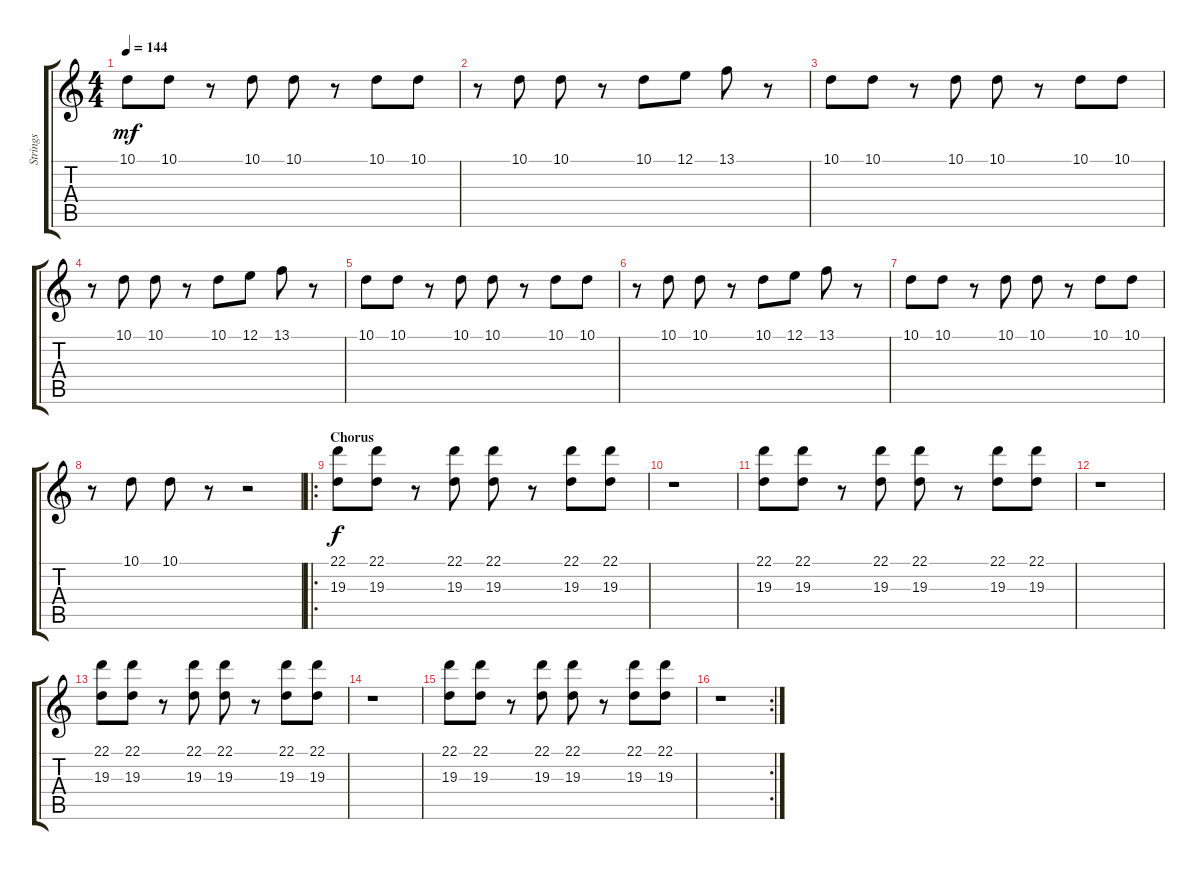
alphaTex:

\track ("Strings" "Strings") {instrument stringensemble1}
\staff {score tabs}
\tuning (E4 B3 G3 D3 A2 E2) {hide}
\ts (4 4)
\tempo 144
\clef g2
\ks c
10.1.8{dy mf} 10.1.8 r.8 10.1.8 10.1.8 r.8 10.1.8 10.1.8 |
r.8 10.1.8 10.1.8 r.8 10.1.8 12.1.8 13.1.8 r.8 |
10.1.8 10.1.8 r.8 10.1.8 10.1.8 r.8 10.1.8 10.1.8 |
r.8 10.1.8 10.1.8 r.8 10.1.8 12.1.8 13.1.8 r.8 |
10.1.8 10.1.8 r.8 10.1.8 10.1.8 r.8 10.1.8 10.1.8 |
r.8 10.1.8 10.1.8 r.8 10.1.8 12.1.8 13.1.8 r.8 |
10.1.8 10.1.8 r.8 10.1.8 10.1.8 r.8 10.1.8 10.1.8 |
r.8 10.1.8 10.1.8 r.8 r.2 |
\ro
\section ("" "Chorus")
(22.1 19.3).8{dy f} (22.1 19.3).8 r.8 (22.1 19.3).8 (22.1 19.3).8 r.8 (22.1 19.3).8 (22.1 19.3).8 |
r.1 |
(22.1 19.3).8 (22.1 19.3).8 r.8 (22.1 19.3).8 (22.1 19.3).8 r.8 (22.1 19.3).8 (22.1 19.3).8 |
r.1 |
(22.1 19.3).8 (22.1 19.3).8 r.8 (22.1 19.3).8 (22.1 19.3).8 r.8 (22.1 19.3).8 (22.1 19.3).8 |
r.1 |
(22.1 19.3).8 (22.1 19.3).8 r.8 (22.1 19.3).8 (22.1 19.3).8 r.8 (22.1 19.3).8 (22.1 19.3).8 |
\rc 2
r.1
